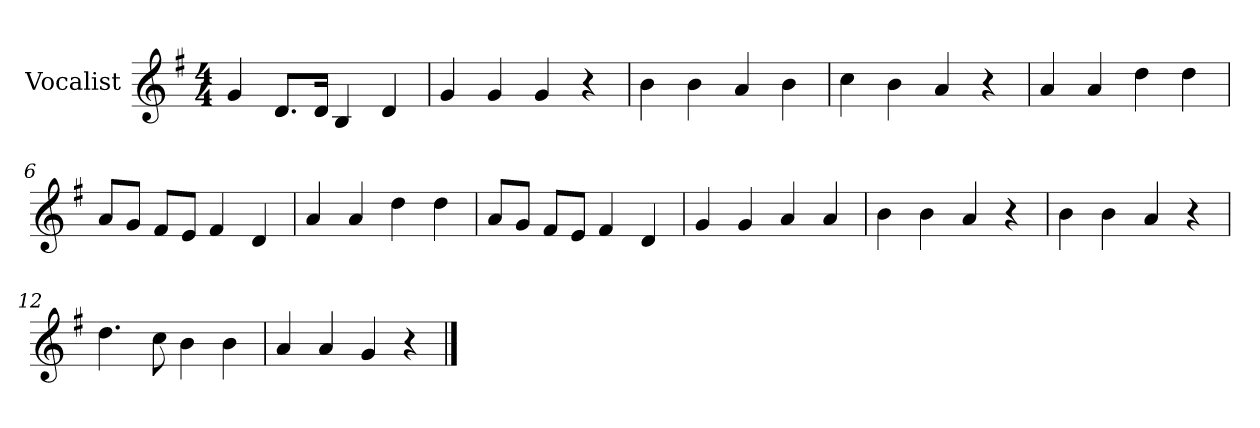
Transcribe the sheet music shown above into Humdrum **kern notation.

**kern
*part1
*staff1
*I"Vocalist
*k[f#]
*G:
*M4/4
=1
4g
8.dL
16dJk
4B
4d
=2
4g
4g
4g
4r
=3
4b
4b
4a
4b
=4
4cc
4b
4a
4r
=5
4a
4a
4dd
4dd
=6
8aL
8gJ
8f#L
8eJ
4f#
4d
=7
4a
4a
4dd
4dd
=8
8aL
8gJ
8f#L
8eJ
4f#
4d
=9
4g
4g
4a
4a
=10
4b
4b
4a
4r
=11
4b
4b
4a
4r
=12
4.dd
8cc
4b
4b
=13
4a
4a
4g
4r
==
*-
